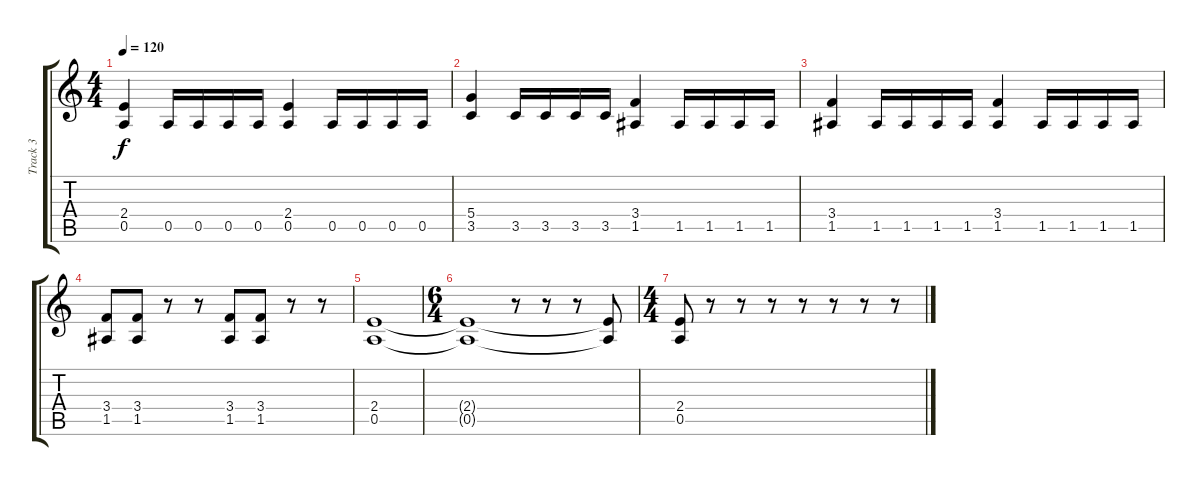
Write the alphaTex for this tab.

\track ("Track 3" "Track 3") {instrument overdrivenguitar}
\staff {score tabs}
\tuning (E4 B3 G3 D3 A2 E2) {hide}
\ts (4 4)
\tempo 120
\clef g2
\ks c
(2.4 0.5).4{dy f} 0.5.16 0.5.16 0.5.16 0.5.16 (2.4 0.5).4 0.5.16 0.5.16 0.5.16 0.5.16 |
(5.4 3.5).4 3.5.16 3.5.16 3.5.16 3.5.16 (3.4 1.5).4 1.5.16 1.5.16 1.5.16 1.5.16 |
(3.4 1.5).4 1.5.16 1.5.16 1.5.16 1.5.16 (3.4 1.5).4 1.5.16 1.5.16 1.5.16 1.5.16 |
(3.4 1.5).8 (3.4 1.5).8 r.8 r.8 (3.4 1.5).8 (3.4 1.5).8 r.8 r.8 |
(2.4 0.5).1 |
\ts (6 4)
(2.4{t} 0.5{t}).1 r.8 r.8 r.8 (2.4{t} 0.5{t}).8 |
\ts (4 4)
(2.4 0.5).8 r.8 r.8 r.8 r.8 r.8 r.8 r.8
